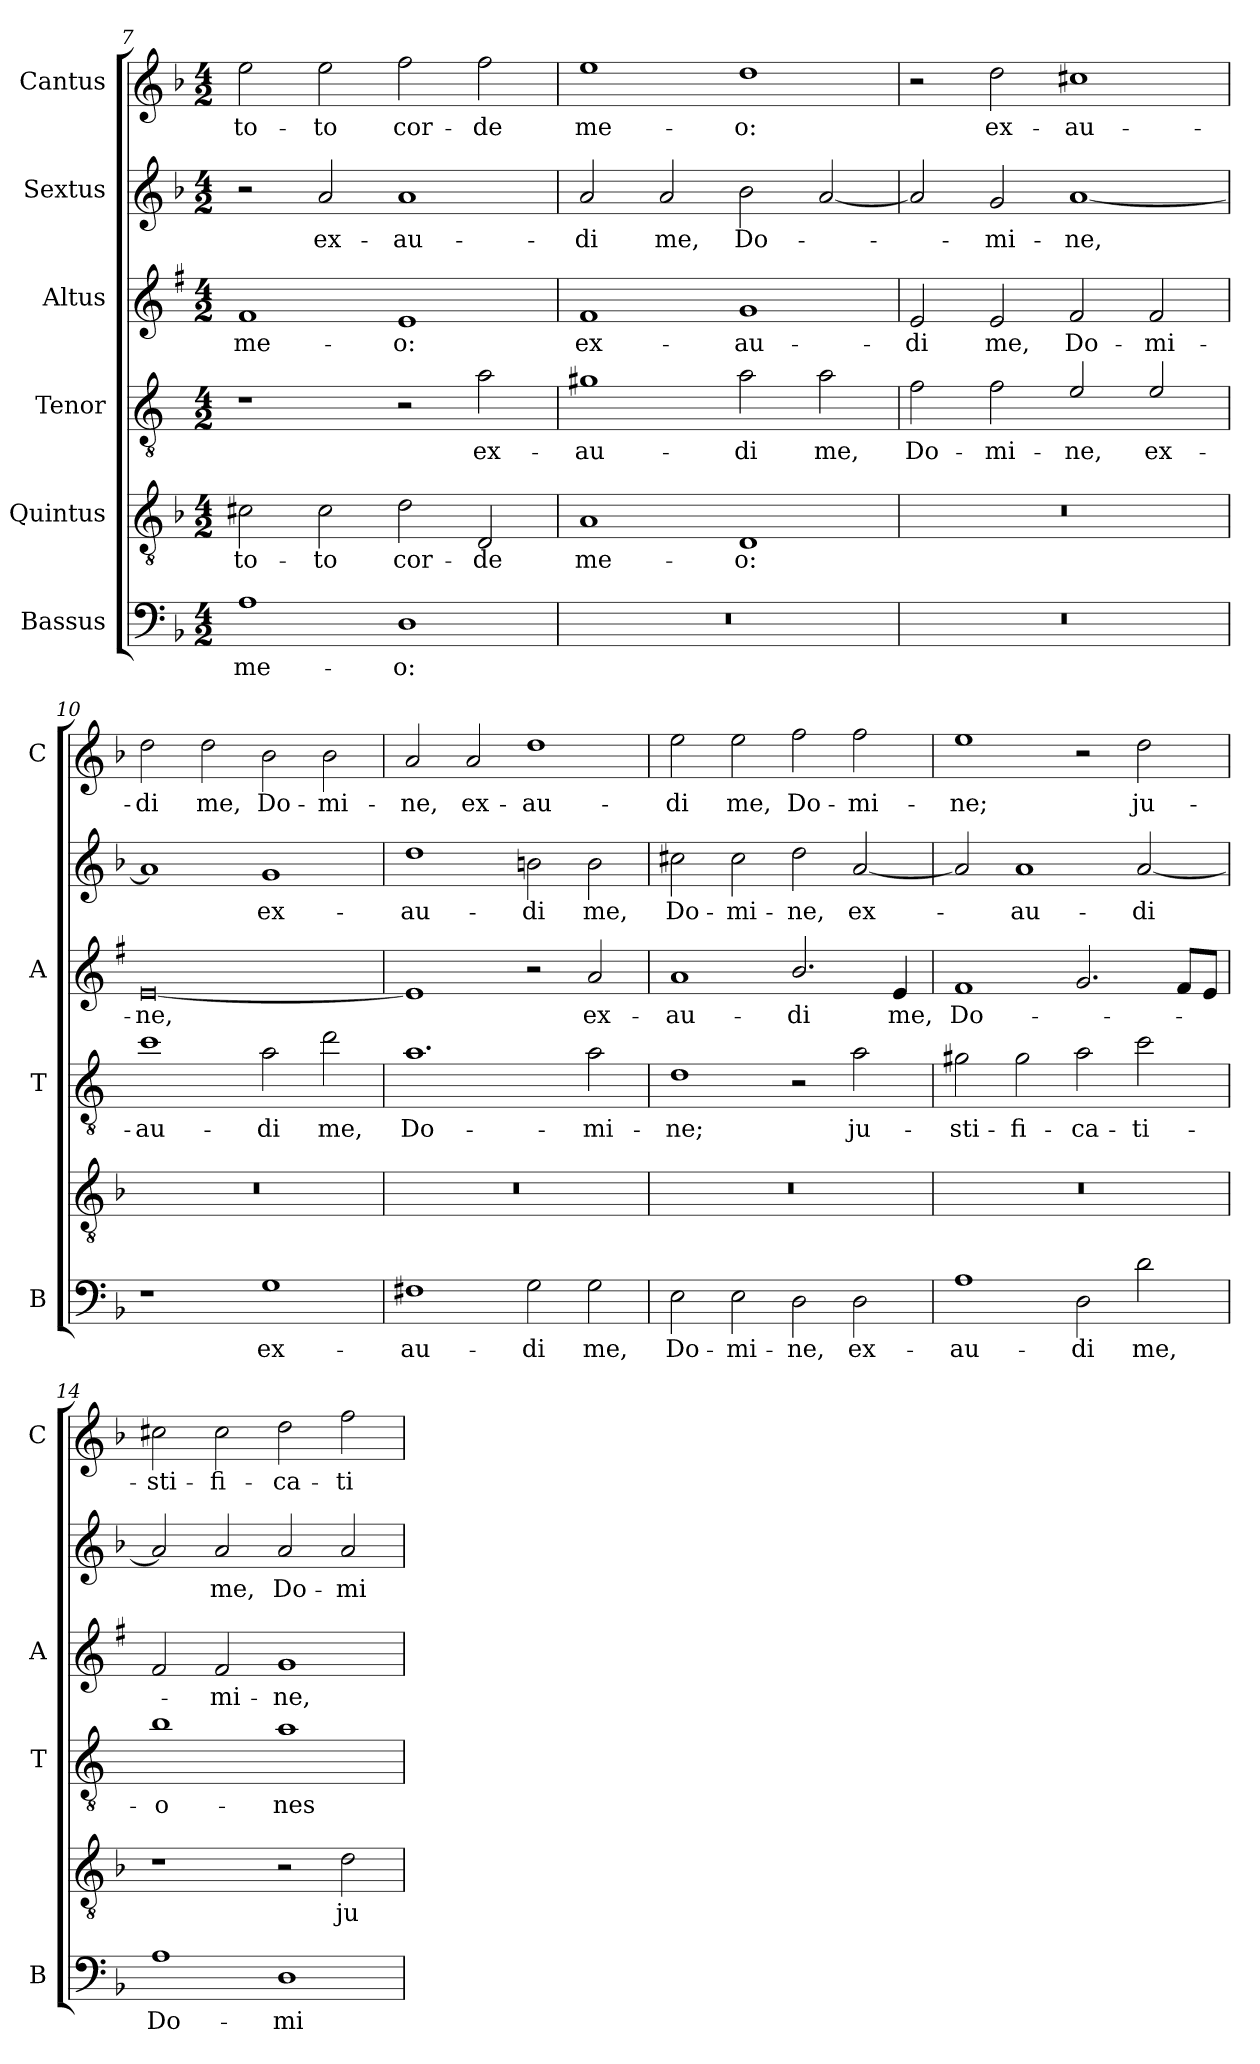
**kern	**text	**kern	**text	**kern	**text	**kern	**text	**kern	**text	**kern	**text
*part6	*part6	*part5	*part5	*part4	*part4	*part3	*part3	*part2	*part2	*part1	*part1
*staff6	*staff6	*staff5	*staff5	*staff4	*staff4	*staff3	*staff3	*staff2	*staff2	*staff1	*staff1
*I"Bassus	*	*I"Quintus	*	*I"Tenor	*	*I"Altus	*	*I"Sextus	*	*I"Cantus	*
*I'B	*	*	*	*I'T	*	*I'A	*	*	*	*I'C	*
*clefF4	*	*clefGv2	*	*clefGv2	*	*clefG2	*	*clefG2	*	*clefG2	*
*	*	*	*	*ITrd4c7	*	*ITrd1c2	*	*	*	*	*
*k[b-]	*	*k[b-]	*	*k[b-]	*	*k[b-]	*	*k[b-]	*	*k[b-]	*
*F:	*	*F:	*	*F:	*	*F:	*	*F:	*	*F:	*
*M4/2	*	*M4/2	*	*M4/2	*	*M4/2	*	*M4/2	*	*M4/2	*
=7	=7	=7	=7	=7	=7	=7	=7	=7	=7	=7	=7
!	!LO:LY:b	!	!LO:LY:b	!	!	!	!LO:LY:b	!	!	!	!LO:LY:b
1A	me-	2c#X\	to-	1r	.	1e	me-	2r	.	2ee\	to-
!	!	!	!LO:LY:b	!	!	!	!	!	!LO:LY:b	!	!LO:LY:b
.	.	2c#\	-to	.	.	.	.	2a/	ex-	2ee\	-to
!	!LO:LY:b	!	!LO:LY:b	!	!	!	!LO:LY:b	!	!LO:LY:b	!	!LO:LY:b
1D	-o:	2d\	cor-	2r	.	1d	-o:	1a	-au-	2ff\	cor-
!	!	!	!LO:LY:b	!	!LO:LY:b	!	!	!	!	!	!LO:LY:b
.	.	2D/	-de	2d\	ex-	.	.	.	.	2ff\	-de
=8	=8	=8	=8	=8	=8	=8	=8	=8	=8	=8	=8
!	!	!	!LO:LY:b	!	!LO:LY:b	!	!LO:LY:b	!	!LO:LY:b	!	!LO:LY:b
0r	.	1A	me-	1c#X	-au-	1e	ex-	2a/	-di	1ee	me-
!	!	!	!	!	!	!	!	!	!LO:LY:b	!	!
.	.	.	.	.	.	.	.	2a/	me,	.	.
!	!	!	!LO:LY:b	!	!LO:LY:b	!	!LO:LY:b	!	!LO:LY:b	!	!LO:LY:b
.	.	1D	-o:	2d\	-di	1f	-au-	2b-\	Do-	1dd	-o:
!	!	!	!	!	!LO:LY:b	!	!	!	!	!	!
.	.	.	.	2d\	me,	.	.	[2a/	.	.	.
=9	=9	=9	=9	=9	=9	=9	=9	=9	=9	=9	=9
!	!	!	!	!	!LO:LY:b	!	!LO:LY:b	!	!	!	!
0r	.	0r	.	2B-\	Do-	2d/	-di	2a/]	.	2r	.
!	!	!	!	!	!LO:LY:b	!	!LO:LY:b	!	!LO:LY:b	!	!LO:LY:b
.	.	.	.	2B-\	-mi-	2d/	me,	2g/	-mi-	2dd\	ex-
!	!	!	!	!	!LO:LY:b	!	!LO:LY:b	!	!LO:LY:b	!	!LO:LY:b
.	.	.	.	2A/	-ne,	2e/	Do-	[1a	-ne,	1cc#X	-au-
!	!	!	!	!	!LO:LY:b	!	!LO:LY:b	!	!	!	!
.	.	.	.	2A/	ex-	2e/	-mi-	.	.	.	.
=10	=10	=10	=10	=10	=10	=10	=10	=10	=10	=10	=10
!	!	!	!	!	!LO:LY:b	!	!LO:LY:b	!	!	!	!LO:LY:b
1r	.	0r	.	1f	-au-	[0d	-ne,	1a]	.	2dd\	-di
!	!	!	!	!	!	!	!	!	!	!	!LO:LY:b
.	.	.	.	.	.	.	.	.	.	2dd\	me,
!	!LO:LY:b	!	!	!	!LO:LY:b	!	!	!	!LO:LY:b	!	!LO:LY:b
1G	ex-	.	.	2d\	-di	.	.	1g	ex-	2b-\	Do-
!	!	!	!	!	!LO:LY:b	!	!	!	!	!	!LO:LY:b
.	.	.	.	2g\	me,	.	.	.	.	2b-\	-mi-
=11	=11	=11	=11	=11	=11	=11	=11	=11	=11	=11	=11
!	!LO:LY:b	!	!	!	!LO:LY:b	!	!	!	!LO:LY:b	!	!LO:LY:b
1F#X	-au-	0r	.	1.d	Do-	1d]	.	1dd	-au-	2a/	-ne,
!	!	!	!	!	!	!	!	!	!	!	!LO:LY:b
.	.	.	.	.	.	.	.	.	.	2a/	ex-
!	!LO:LY:b	!	!	!	!	!	!	!	!LO:LY:b	!	!LO:LY:b
2G\	-di	.	.	.	.	2r	.	2bn\	-di	1dd	-au-
!	!LO:LY:b	!	!	!	!LO:LY:b	!	!LO:LY:b	!	!LO:LY:b	!	!
2G\	me,	.	.	2d\	-mi-	2g/	ex-	2b\	me,	.	.
!!LO:PB:g=z
=12	=12	=12	=12	=12	=12	=12	=12	=12	=12	=12	=12
!	!LO:LY:b	!	!	!	!LO:LY:b	!	!LO:LY:b	!	!LO:LY:b	!	!LO:LY:b
2E\	Do-	0r	.	1G	-ne;	1g	-au-	2cc#X\	Do-	2ee\	-di
!	!LO:LY:b	!	!	!	!	!	!	!	!LO:LY:b	!	!LO:LY:b
2E\	-mi-	.	.	.	.	.	.	2cc#\	-mi-	2ee\	me,
!	!LO:LY:b	!	!	!	!	!	!LO:LY:b	!	!LO:LY:b	!	!LO:LY:b
2D\	-ne,	.	.	2r	.	2.a/	-di	2dd\	-ne,	2ff\	Do-
!	!LO:LY:b	!	!	!	!LO:LY:b	!	!	!	!LO:LY:b	!	!LO:LY:b
2D\	ex-	.	.	2d\	ju-	.	.	[2a/	ex-	2ff\	-mi-
!	!	!	!	!	!	!	!LO:LY:b	!	!	!	!
.	.	.	.	.	.	4d/	me,	.	.	.	.
=13	=13	=13	=13	=13	=13	=13	=13	=13	=13	=13	=13
!	!LO:LY:b	!	!	!	!LO:LY:b	!	!LO:LY:b	!	!	!	!LO:LY:b
1A	-au-	0r	.	2c#X\	-sti-	1e	Do-	2a/]	.	1ee	-ne;
!	!	!	!	!	!LO:LY:b	!	!	!	!LO:LY:b	!	!
.	.	.	.	2c#\	-fi-	.	.	1a	-au-	.	.
!	!LO:LY:b	!	!	!	!LO:LY:b	!	!	!	!	!	!
2D\	-di	.	.	2d\	-ca-	2.f/	.	.	.	2r	.
!	!LO:LY:b	!	!	!	!LO:LY:b	!	!	!	!LO:LY:b	!	!LO:LY:b
2d\	me,	.	.	2f\	-ti-	.	.	[2a/	-di	2dd\	ju-
.	.	.	.	.	.	8e/L	.	.	.	.	.
.	.	.	.	.	.	8d/J	.	.	.	.	.
=14	=14	=14	=14	=14	=14	=14	=14	=14	=14	=14	=14
!	!LO:LY:b	!	!	!	!LO:LY:b	!	!	!	!	!	!LO:LY:b
1A	Do-	1r	.	1e	-o-	2e/	.	2a/]	.	2cc#X\	-sti-
!	!	!	!	!	!	!	!LO:LY:b	!	!LO:LY:b	!	!LO:LY:b
.	.	.	.	.	.	2e/	-mi-	2a/	me,	2cc#\	-fi-
!	!LO:LY:b	!	!	!	!LO:LY:b	!	!LO:LY:b	!	!LO:LY:b	!	!LO:LY:b
1D	-mi-	2r	.	1d	-nes	1f	-ne,	2a/	Do-	2dd\	-ca-
!	!	!	!LO:LY:b	!	!	!	!	!	!LO:LY:b	!	!LO:LY:b
.	.	2d\	ju-	.	.	.	.	2a/	-mi-	2ff\	-ti-
=	=	=	=	=	=	=	=	=	=	=	=
*-	*-	*-	*-	*-	*-	*-	*-	*-	*-	*-	*-
